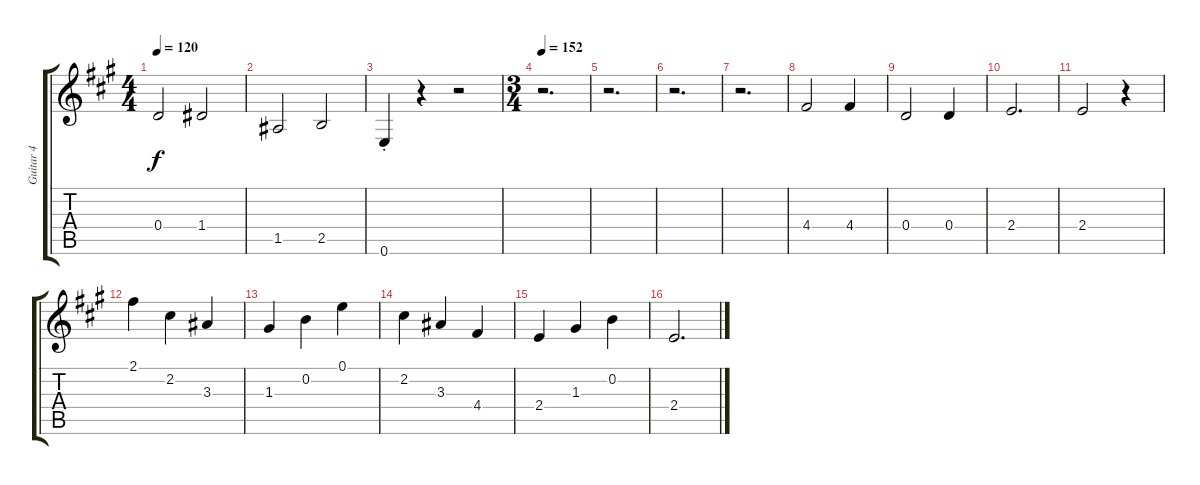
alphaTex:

\track ("Guitar 4" "Guitar 4") {instrument acousticguitarnylon}
\staff {score tabs}
\tuning (E4 B3 G3 D3 A2 E2) {hide}
\ts (4 4)
\tempo 120
\clef g2
\ks a
0.4.2{dy f} 1.4.2 |
1.5.2 2.5.2 |
0.6{st}.4 r.4 r.2 |
\ts (3 4)
\tempo 152
r.2{d} |
r.2{d} |
r.2{d} |
r.2{d} |
4.4.2 4.4.4 |
0.4.2 0.4.4 |
2.4.2{d} |
2.4.2 r.4 |
2.1.4 2.2.4 3.3.4 |
1.3.4 0.2.4 0.1.4 |
2.2.4 3.3.4 4.4.4 |
2.4.4 1.3.4 0.2.4 |
2.4.2{d}
